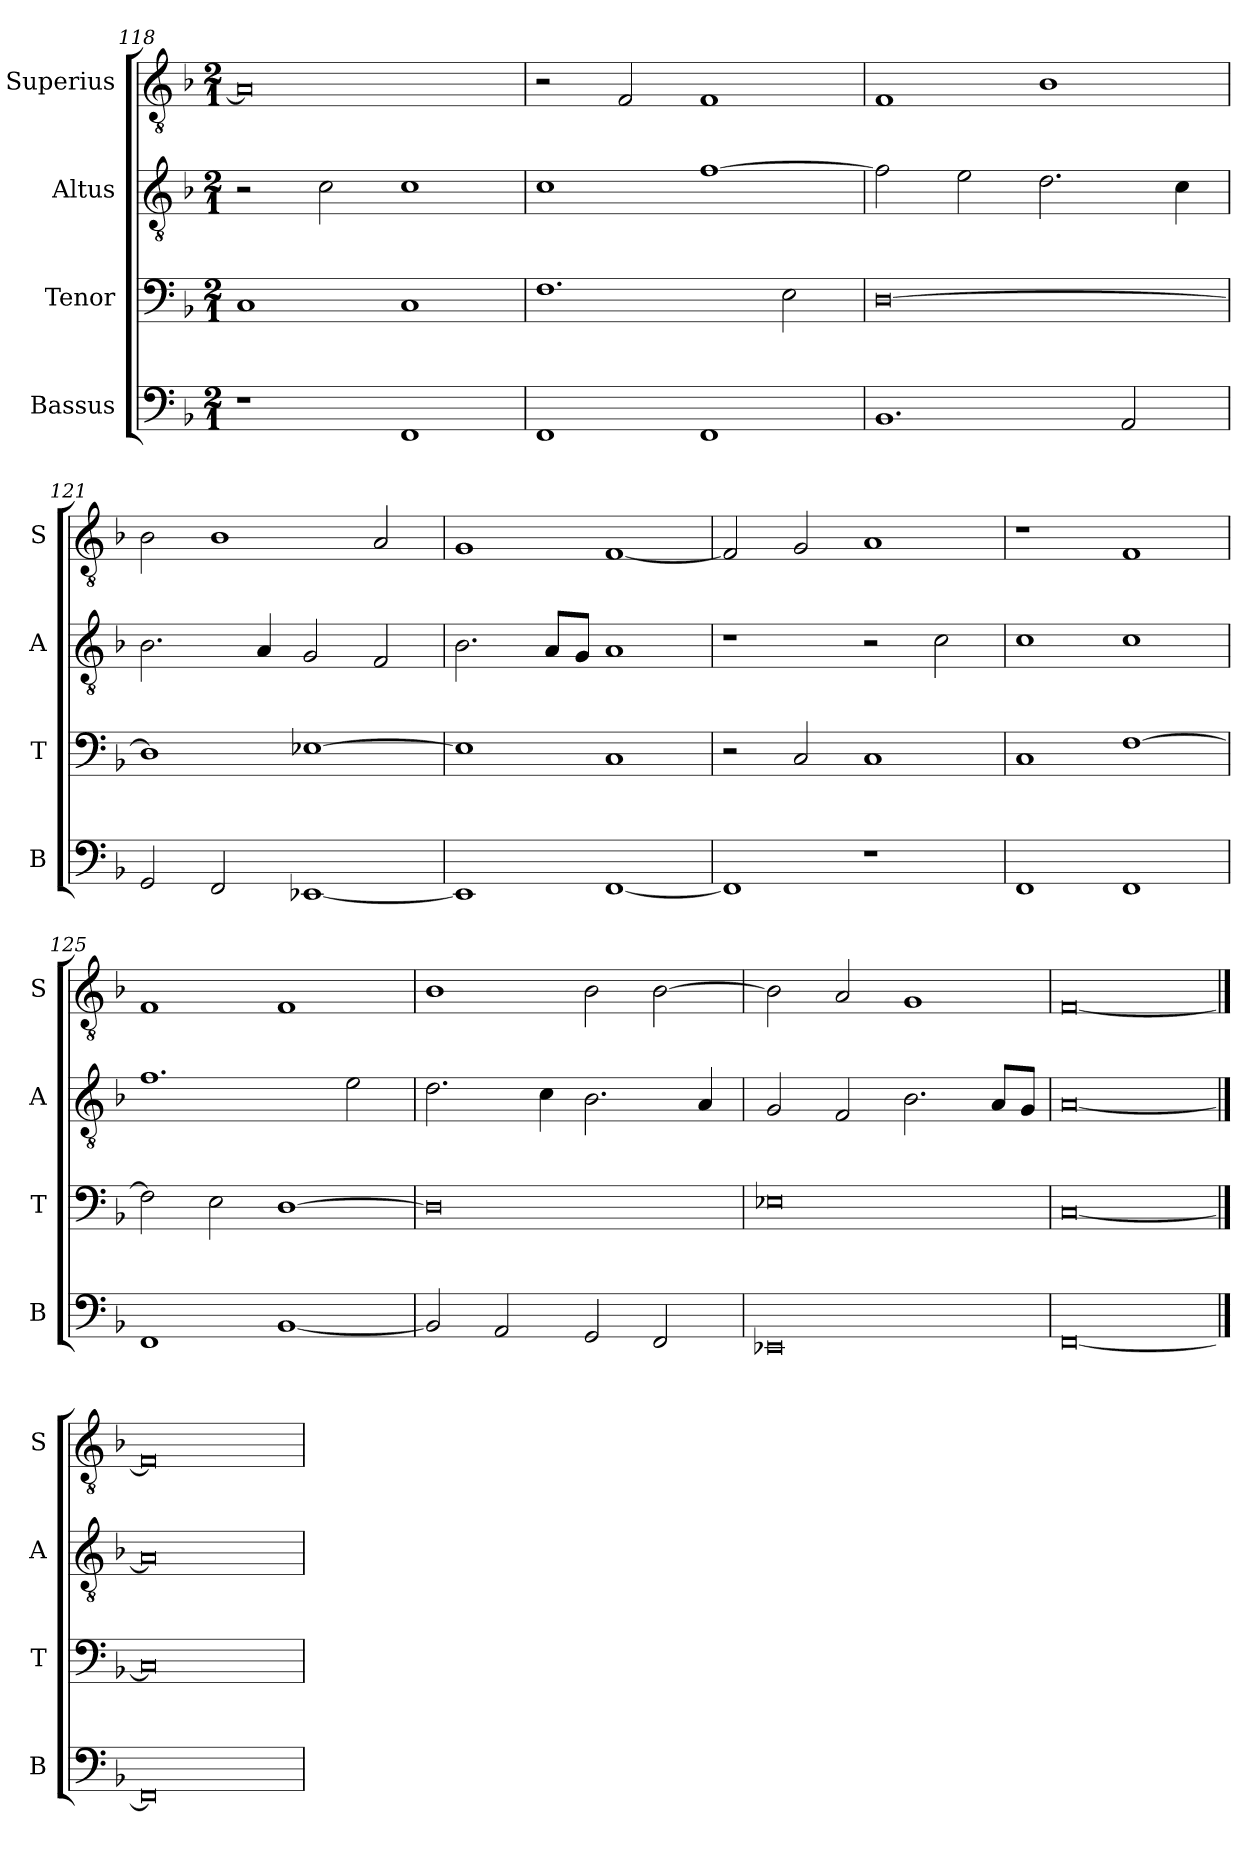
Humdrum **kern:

**kern	**kern	**kern	**kern
*part4	*part3	*part2	*part1
*staff4	*staff3	*staff2	*staff1
*I"Bassus	*I"Tenor	*I"Altus	*I"Superius
*I'B	*I'T	*I'A	*I'S
*clefF4	*clefF4	*clefGv2	*clefGv2
*k[b-]	*k[b-]	*k[b-]	*k[b-]
*F:	*F:	*F:	*F:
*M2/1	*M2/1	*M2/1	*M2/1
=118	=118	=118	=118
1r	1C	2r	0A]
.	.	2c	.
1FF	1C	1c	.
=119	=119	=119	=119
1FF	1.F	1c	2r
.	.	.	2F
1FF	.	[1f	1F
.	2E	.	.
=120	=120	=120	=120
1.BB-	[0D	2f]	1F
.	.	2e	.
.	.	2.d	1B-
2AA	.	.	.
.	.	4c	.
=121	=121	=121	=121
2GG	1D]	2.B-	2B-
2FF	.	.	1B-
.	.	4A	.
[1EE-X	[1E-X	2G	.
.	.	2F	2A
=122	=122	=122	=122
1EE-]	1E-]	2.B-	1G
.	.	8AL	.
.	.	8GJ	.
[1FF	1C	1A	[1F
=123	=123	=123	=123
1FF]	2r	1r	2F]
.	2C	.	2G
1r	1C	2r	1A
.	.	2c	.
=124	=124	=124	=124
1FF	1C	1c	1r
1FF	[1F	1c	1F
=125	=125	=125	=125
1FF	2F]	1.f	1F
.	2E	.	.
[1BB-	[1D	.	1F
.	.	2e	.
=126	=126	=126	=126
2BB-]	0D]	2.d	1B-
2AA	.	.	.
.	.	4c	.
2GG	.	2.B-	2B-
2FF	.	.	[2B-
.	.	4A	.
=127	=127	=127	=127
0EE-X	0E-X	2G	2B-]
.	.	2F	2A
.	.	2.B-	1G
.	.	8AL	.
.	.	8GJ	.
=128	=128	=128	=128
[0FF	[0C	[0A	[0F
==129	==129	==129	==129
0FF]	0C]	0A]	0F]
=	=	=	=
*-	*-	*-	*-
